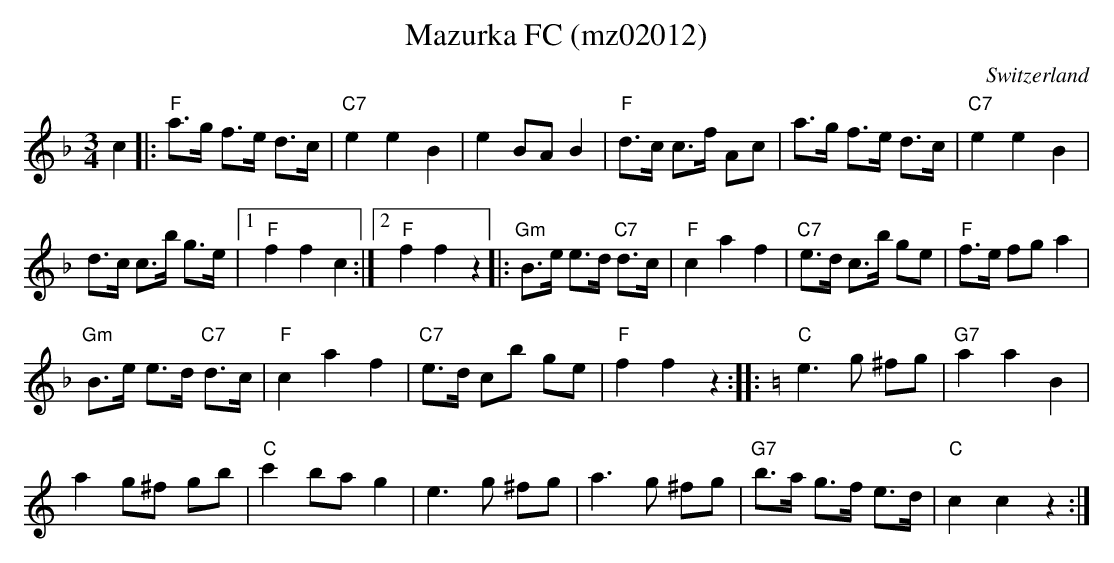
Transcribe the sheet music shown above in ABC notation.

X:1
T:Mazurka FC (mz02012)
M:3/4
L:1/8
O:Switzerland
K:F major
c2 |: "F"a>g f>e d>c | "C7"e2e2B2 | e2 BA B2 | "F"d>c c>f Ac | a>g f>e d>c | "C7"e2e2B2 |
d>c c>b g>e |1 "F"f2f2c2 :|2 "F"f2f2z2 |: "Gm"B>e e>d "C7"d>c | "F"c2a2f2 | "C7"e>d c>b ge | "F"f>e fga2 |
"Gm"B>e e>d "C7"d>c | "F"c2a2f2 | "C7"e>d cb ge | "F"f2f2z2 :: [K:C] "C"e3g ^fg | "G7"a2a2B2 |
a2 g^f gb | "C"c'2 ba g2 | e3g ^fg | a3g ^fg | "G7"b>a g>f e>d | "C"c2c2z2 :|
